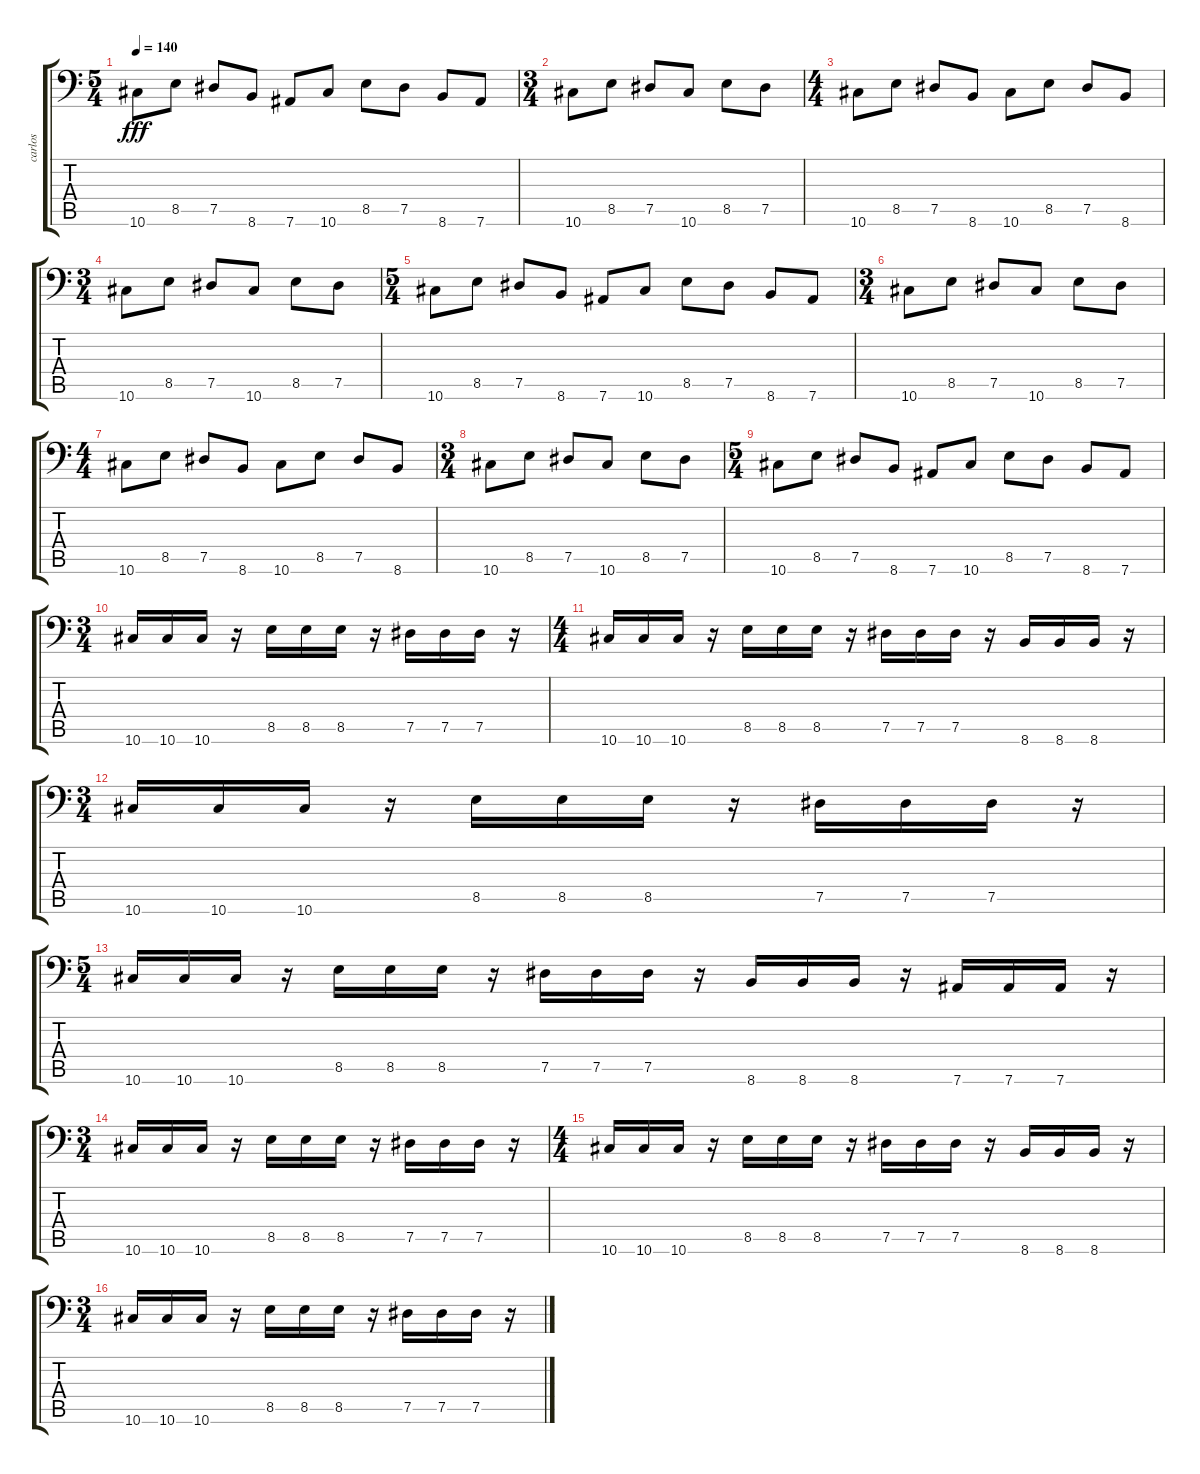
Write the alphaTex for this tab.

\track ("carlos" "carlos") {instrument electricbassfinger}
\staff {score tabs}
\tuning (Eb3 Bb2 Gb2 Db2 Ab1 Eb1) {hide}
\ts (5 4)
\tempo 140
\clef f4
\ks c
10.6.8{dy fff} 8.5.8 7.5.8 8.6.8 7.6.8 10.6.8 8.5.8 7.5.8 8.6.8 7.6.8 |
\ts (3 4)
10.6.8 8.5.8 7.5.8 10.6.8 8.5.8 7.5.8 |
\ts (4 4)
10.6.8 8.5.8 7.5.8 8.6.8 10.6.8 8.5.8 7.5.8 8.6.8 |
\ts (3 4)
10.6.8 8.5.8 7.5.8 10.6.8 8.5.8 7.5.8 |
\ts (5 4)
10.6.8 8.5.8 7.5.8 8.6.8 7.6.8 10.6.8 8.5.8 7.5.8 8.6.8 7.6.8 |
\ts (3 4)
10.6.8 8.5.8 7.5.8 10.6.8 8.5.8 7.5.8 |
\ts (4 4)
10.6.8 8.5.8 7.5.8 8.6.8 10.6.8 8.5.8 7.5.8 8.6.8 |
\ts (3 4)
10.6.8 8.5.8 7.5.8 10.6.8 8.5.8 7.5.8 |
\ts (5 4)
10.6.8 8.5.8 7.5.8 8.6.8 7.6.8 10.6.8 8.5.8 7.5.8 8.6.8 7.6.8 |
\ts (3 4)
10.6.16 10.6.16 10.6.16 r.16 8.5.16 8.5.16 8.5.16 r.16 7.5.16 7.5.16 7.5.16 r.16 |
\ts (4 4)
10.6.16 10.6.16 10.6.16 r.16 8.5.16 8.5.16 8.5.16 r.16 7.5.16 7.5.16 7.5.16 r.16 8.6.16 8.6.16 8.6.16 r.16 |
\ts (3 4)
10.6.16 10.6.16 10.6.16 r.16 8.5.16 8.5.16 8.5.16 r.16 7.5.16 7.5.16 7.5.16 r.16 |
\ts (5 4)
10.6.16 10.6.16 10.6.16 r.16 8.5.16 8.5.16 8.5.16 r.16 7.5.16 7.5.16 7.5.16 r.16 8.6.16 8.6.16 8.6.16 r.16 7.6.16 7.6.16 7.6.16 r.16 |
\ts (3 4)
10.6.16 10.6.16 10.6.16 r.16 8.5.16 8.5.16 8.5.16 r.16 7.5.16 7.5.16 7.5.16 r.16 |
\ts (4 4)
10.6.16 10.6.16 10.6.16 r.16 8.5.16 8.5.16 8.5.16 r.16 7.5.16 7.5.16 7.5.16 r.16 8.6.16 8.6.16 8.6.16 r.16 |
\ts (3 4)
10.6.16 10.6.16 10.6.16 r.16 8.5.16 8.5.16 8.5.16 r.16 7.5.16 7.5.16 7.5.16 r.16
